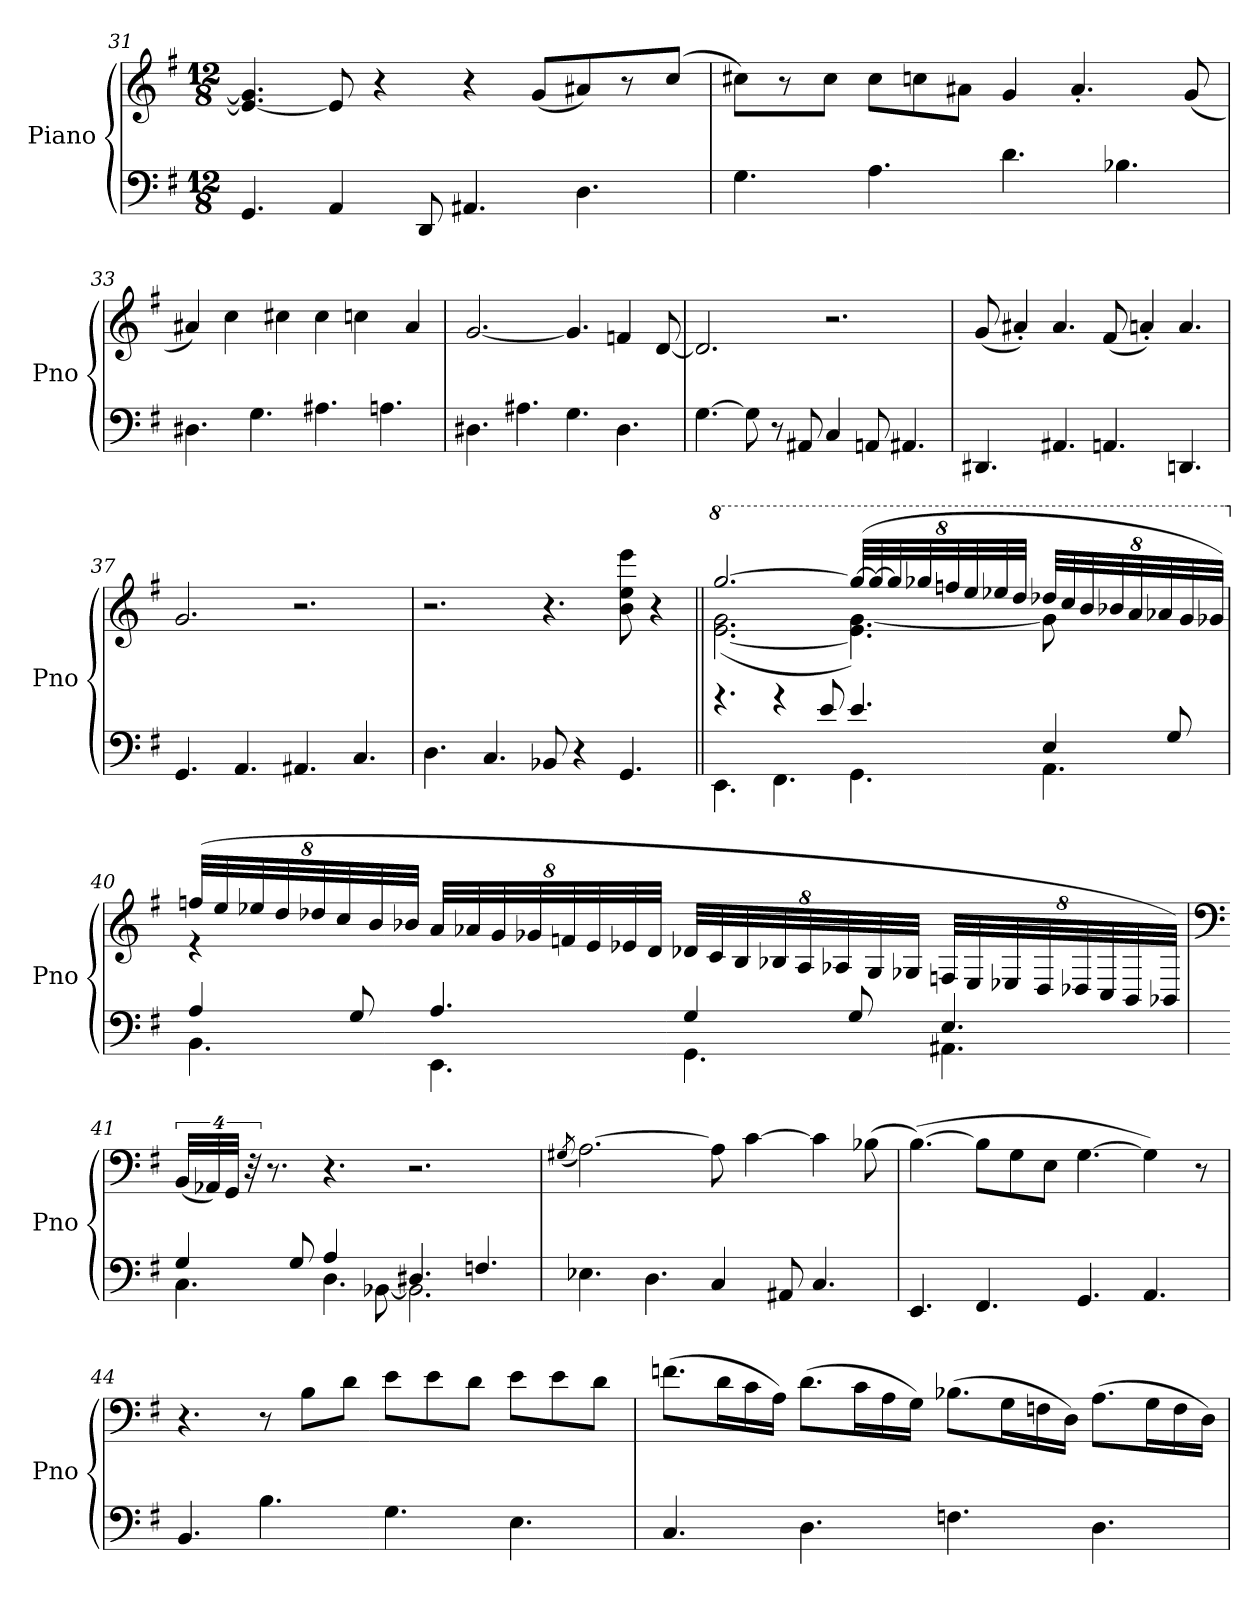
**kern	**kern
*part1	*part1
*staff2	*staff1
*I"Piano	*
*I'Pno	*
*clefF4	*clefG2
*k[f#]	*k[f#]
*M12/8	*M12/8
=31	=31
4.GG/	4.e/_ 4.g/]
4AA/	8e/]
.	4r
8DD/	.
4.AA#X/	4r
.	(8g/L
4.D\	8a#X/)
.	8r
.	(8cc/J
=32	=32
4.G\	8cc#X\L)
.	8r
.	8cc#\J
4.A\	8cc#\L
.	8ccn\
.	8a#X\J
4.d\	4g/
.	4.a#'/
4.B-X\	.
.	(8g/
!!LO:LB:g=z
=33	=33
4.D#X\	4a#X/)
.	4cc\
4.G\	.
.	4cc#X\
4.A#X\	4cc#\
.	4ccn\
4.An\	.
.	4a#/
=34	=34
4.D#X\	[2.g/
4.A#X\	.
4.G\	4.g/]
4.D#\	4fn/
.	[8d/
=35	=35
[4.G\	2.d/]
8G\]	.
8r	.
8AA#X/	.
4C/	2.r
8AAn/	.
4.AA#X/	.
=36	=36
4.DD#X/	(8g/
.	4a#X'/)
4.AA#X/	4.a#/
4.AAn/	(8f#/
.	4an'/)
4.DDn/	4.a/
!!LO:LB:g=z
=37	=37
4.GG/	2.g/
4.AA/	.
4.AA#X/	2.r
4.C/	.
=38	=38
4.D\	2.r
4.C/	.
8BB-X/	4.r
4r	.
4.GG/	8b\ 8ee\ 8eee\
.	4r
=39||	=39||
*^	*
*	*	*8va
*	*	*^
4.EE\	4.rg	[2.ggg/	([2.ee\ 2.gg\
4.FF#\	4rg	.	.
.	8e/	.	.
*	*	*Xbrackettup	*
4.GG\	4.e/	(64%3ggg/LL_	4.ee\] [4.gg\)
.	.	64%3ggg/_	.
.	.	64%3ggg/]	.
.	.	64%3ggg-X/	.
.	.	64%3fffn/	.
.	.	64%3eee/	.
.	.	64%3eee-X/	.
.	.	64%3ddd/JJ	.
4.AA\	4E/	64%3ddd-X/LL	8gg\]
.	.	64%3ccc/	.
.	.	64%3bb/	.
.	.	.	4ryy
.	.	64%3bb-X/	.
.	.	64%3aa/	.
.	.	64%3aa-X/	.
.	8G/	.	.
.	.	64%3gg/	.
.	.	64%3gg-X/JJ)	.
!!LO:LB:g=z	!!
=40	=40	=40	=40
*	*	*X8va	*
4.BB\	4A/	(64%3ffn/LL	4r
.	.	64%3ee/	.
.	.	64%3ee-X/	.
.	.	64%3dd/	.
.	.	64%3dd-X/	.
.	.	64%3cc/	.
.	8G/	.	1ryy
.	.	64%3b/	.
.	.	64%3b-X/JJ	.
4.EE\	4.A/	64%3a/LL	.
.	.	64%3a-X/	.
.	.	64%3g/	.
.	.	64%3g-X/	.
.	.	64%3fn/	.
.	.	64%3e/	.
.	.	64%3e-X/	.
.	.	64%3d/JJ	.
4.GG\	4G/	64%3d-X/LL	.
.	.	64%3c/	.
.	.	64%3B/	.
.	.	64%3B-X/	.
.	.	64%3A/	.
.	.	64%3A-X/	.
.	8G/	.	.
.	.	64%3G/	.
.	.	64%3G-X/JJ	.
4.AA#X\	4.E/	64%3Fn/LL	.
.	.	64%3E/	.
.	.	64%3E-X/	.
.	.	.	4ryy
.	.	64%3D/	.
.	.	64%3D-X/	.
.	.	64%3C/	.
.	.	64%3BB/	.
.	.	64%3BB-X/JJ)	.
*	*	*v	*v
!!LO:PB:g=z
=41	=41	=41
*	*	*clefF4
*	*	*brackettup
4.C\	4G/	(64%3BB/LL
.	.	64%3AA-X/)
.	.	64%3GG/JJ
.	.	64%3r
.	.	8.r
.	8G/	.
4.D\	4A/	4.r
.	[8BB-X\	.
4.D#X/	2.BB-\]	2.r
4.Fn/	.	.
*v	*v	*
=42	=42
.	(8qG#X/
4.E-X\	[2.A\)
4.D\	.
4C/	8A\]
.	[4c\
8AA#X/	.
4.C/	4c\]
.	(8B-X\
=43	=43
4.EE/	([4.B\)
4.FF#/	8B\L]
.	8G\
.	8E\J
4.GG/	[4.G\
4.AA/	4G\])
.	8r
!!LO:LB:g=z
=44	=44
4.BB/	4.r
4.B\	8r
.	8B\L
.	8d\J
4.G\	8e\L
.	8e\
.	8d\J
4.E\	8e\L
.	8e\
.	8d\J
=45	=45
4.C/	(8.fn\L
.	16d\L
.	16c\
.	16A\JJ)
4.D\	(8.d\L
.	16c\L
.	16A\
.	16G\JJ)
4.Fn\	(8.B-X\L
.	16G\L
.	16Fn\
.	16D\JJ)
4.D\	(8.A\L
.	16G\L
.	16F\
.	16D\JJ)
=	=
*-	*-
